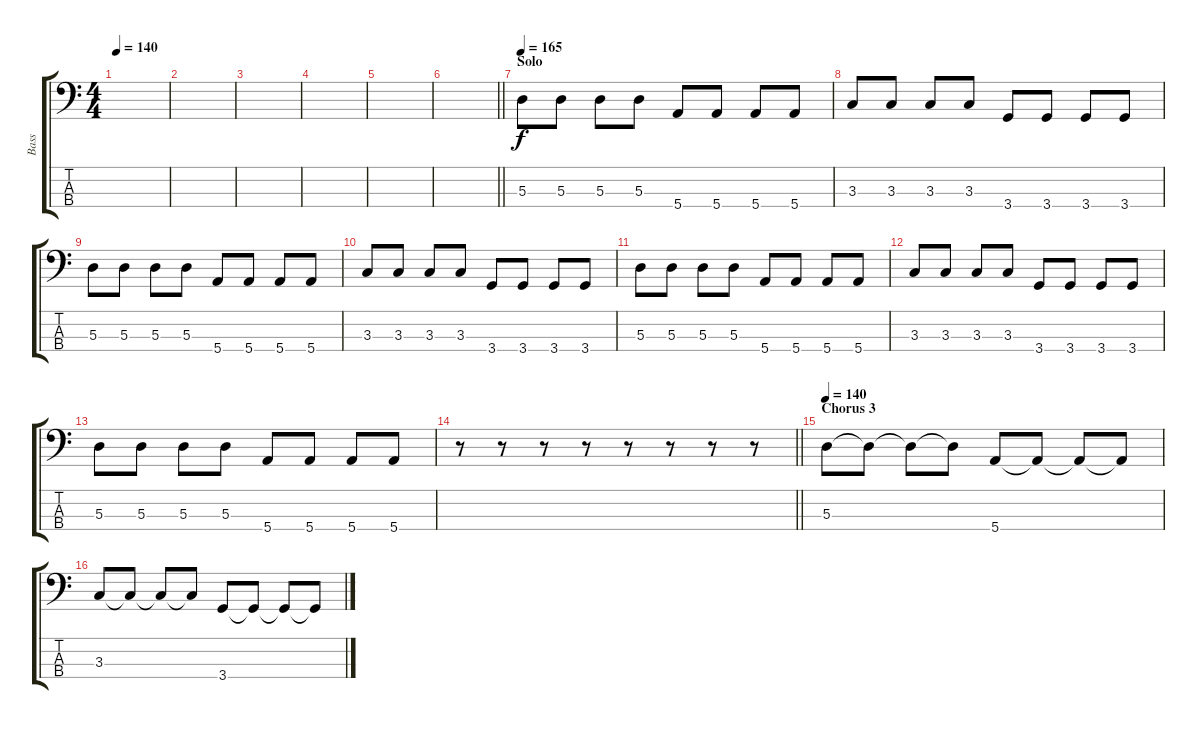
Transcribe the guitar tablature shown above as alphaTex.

\track ("Bass" "Bass") {instrument electricbassfinger}
\staff {score tabs}
\tuning (G2 D2 A1 E1) {hide}
\ts (4 4)
\tempo 140
\clef f4
\ks c
|
|
|
|
|
\barLineRight lightlight
|
\section ("" "Solo")
\tempo 165
5.3.8 5.3.8 5.3.8 5.3.8 5.4.8 5.4.8 5.4.8 5.4.8 |
3.3.8 3.3.8 3.3.8 3.3.8 3.4.8 3.4.8 3.4.8 3.4.8 |
5.3.8 5.3.8 5.3.8 5.3.8 5.4.8 5.4.8 5.4.8 5.4.8 |
3.3.8 3.3.8 3.3.8 3.3.8 3.4.8 3.4.8 3.4.8 3.4.8 |
5.3.8 5.3.8 5.3.8 5.3.8 5.4.8 5.4.8 5.4.8 5.4.8 |
3.3.8 3.3.8 3.3.8 3.3.8 3.4.8 3.4.8 3.4.8 3.4.8 |
5.3.8 5.3.8 5.3.8 5.3.8 5.4.8 5.4.8 5.4.8 5.4.8 |
\barLineRight lightlight
r.8 r.8 r.8 r.8 r.8 r.8 r.8 r.8 |
\section ("" "Chorus 3")
\tempo 140
5.3.8 5.3{t}.8 5.3{t}.8 5.3{t}.8 5.4.8 5.4{t}.8 5.4{t}.8 5.4{t}.8 |
3.3.8 3.3{t}.8 3.3{t}.8 3.3{t}.8 3.4.8 3.4{t}.8 3.4{t}.8 3.4{t}.8
